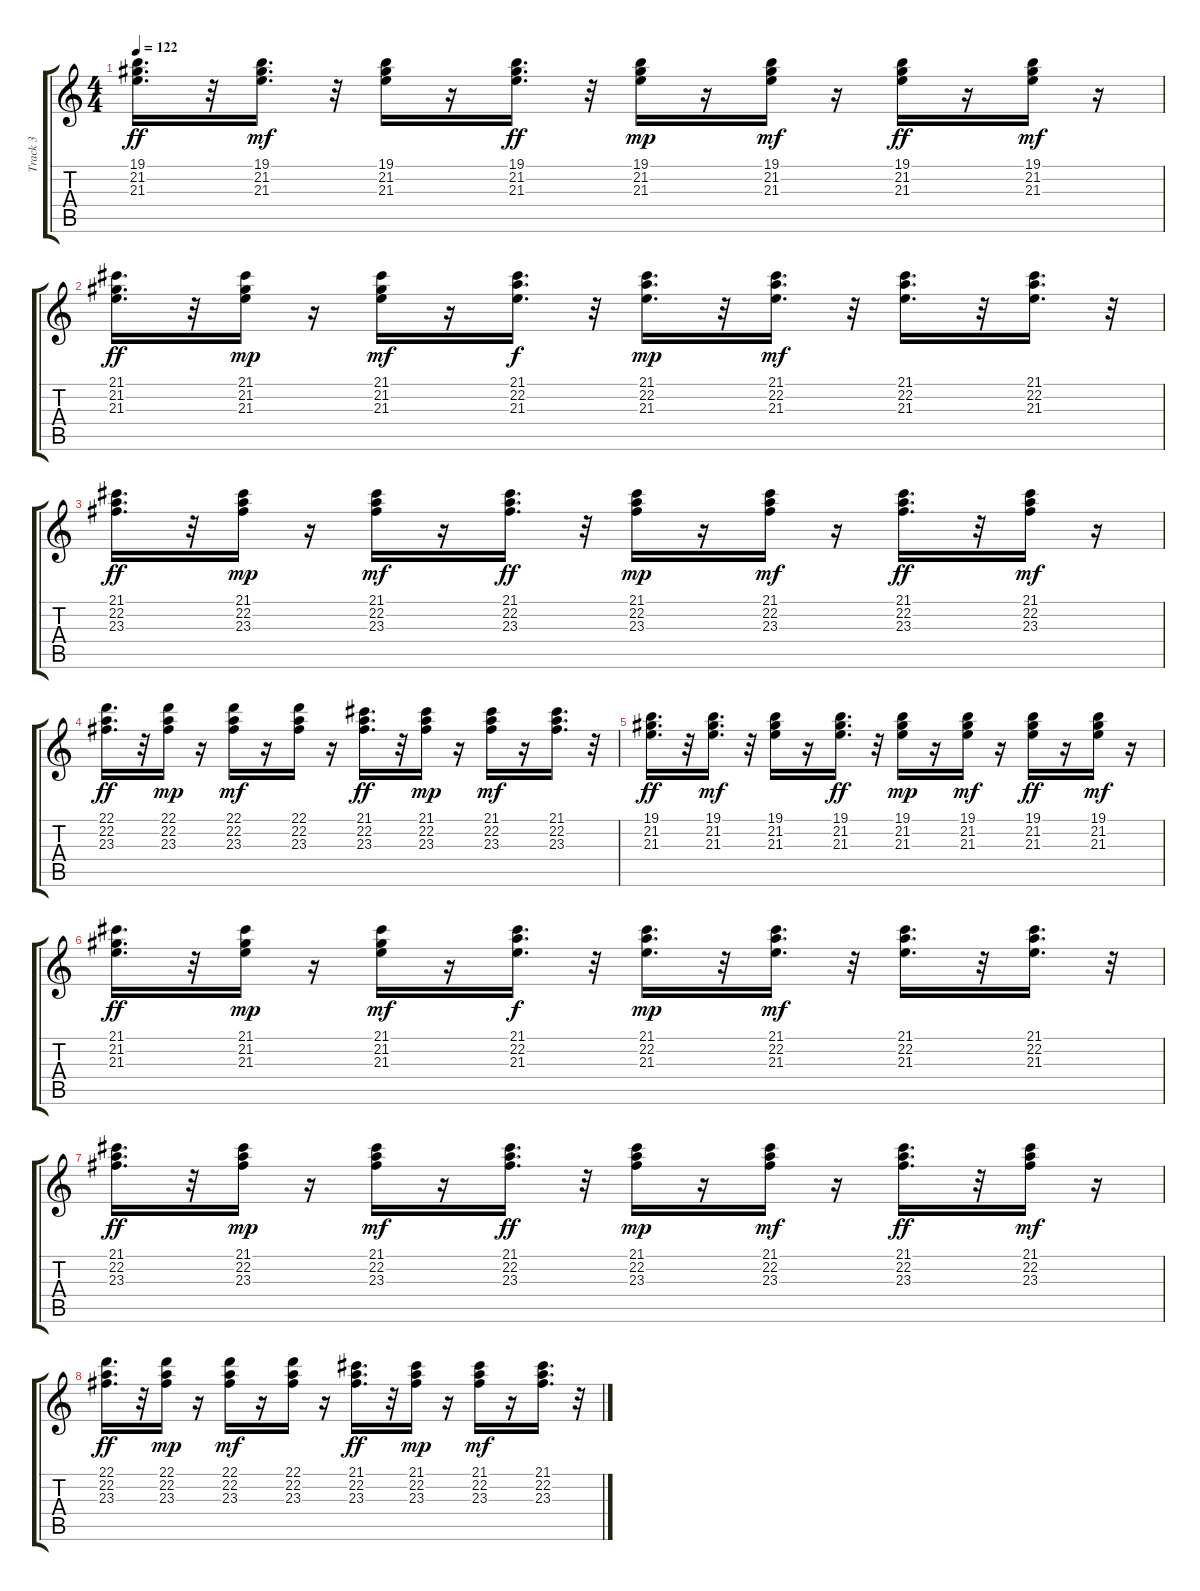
\track ("Track 3" "Track 3") {instrument acousticgrandpiano}
\staff {score tabs}
\tuning (E4 B3 G3 D3 A2 E2) {hide}
\ts (4 4)
\tempo 122
\clef g2
\ks c
(19.1 21.2 21.3).16{d dy ff} r.32 (19.1 21.2 21.3).16{d dy mf} r.32 (19.1 21.2 21.3).16 r.16 (19.1 21.2 21.3).16{d dy ff} r.32 (19.1 21.2 21.3).16{dy mp} r.16 (19.1 21.2 21.3).16{dy mf} r.16 (19.1 21.2 21.3).16{dy ff} r.16 (19.1 21.2 21.3).16{dy mf} r.16 |
(21.1 21.2 21.3).16{d dy ff} r.32 (21.1 21.2 21.3).16{dy mp} r.16 (21.1 21.2 21.3).16{dy mf} r.16 (21.1 22.2 21.3).16{d dy f} r.32 (21.1 22.2 21.3).16{d dy mp} r.32 (21.1 22.2 21.3).16{d dy mf} r.32 (21.1 22.2 21.3).16{d} r.32 (21.1 22.2 21.3).16{d} r.32 |
(21.1 22.2 23.3).16{d dy ff} r.32 (21.1 22.2 23.3).16{dy mp} r.16 (21.1 22.2 23.3).16{dy mf} r.16 (21.1 22.2 23.3).16{d dy ff} r.32 (21.1 22.2 23.3).16{dy mp} r.16 (21.1 22.2 23.3).16{dy mf} r.16 (21.1 22.2 23.3).16{d dy ff} r.32 (21.1 22.2 23.3).16{dy mf} r.16 |
(22.1 22.2 23.3).16{d dy ff} r.32 (22.1 22.2 23.3).16{dy mp} r.16 (22.1 22.2 23.3).16{dy mf} r.16 (22.1 22.2 23.3).16 r.16 (21.1 22.2 23.3).16{d dy ff} r.32 (21.1 22.2 23.3).16{dy mp} r.16 (21.1 22.2 23.3).16{dy mf} r.16 (21.1 22.2 23.3).16{d} r.32 |
(19.1 21.2 21.3).16{d dy ff} r.32 (19.1 21.2 21.3).16{d dy mf} r.32 (19.1 21.2 21.3).16 r.16 (19.1 21.2 21.3).16{d dy ff} r.32 (19.1 21.2 21.3).16{dy mp} r.16 (19.1 21.2 21.3).16{dy mf} r.16 (19.1 21.2 21.3).16{dy ff} r.16 (19.1 21.2 21.3).16{dy mf} r.16 |
(21.1 21.2 21.3).16{d dy ff} r.32 (21.1 21.2 21.3).16{dy mp} r.16 (21.1 21.2 21.3).16{dy mf} r.16 (21.1 22.2 21.3).16{d dy f} r.32 (21.1 22.2 21.3).16{d dy mp} r.32 (21.1 22.2 21.3).16{d dy mf} r.32 (21.1 22.2 21.3).16{d} r.32 (21.1 22.2 21.3).16{d} r.32 |
(21.1 22.2 23.3).16{d dy ff} r.32 (21.1 22.2 23.3).16{dy mp} r.16 (21.1 22.2 23.3).16{dy mf} r.16 (21.1 22.2 23.3).16{d dy ff} r.32 (21.1 22.2 23.3).16{dy mp} r.16 (21.1 22.2 23.3).16{dy mf} r.16 (21.1 22.2 23.3).16{d dy ff} r.32 (21.1 22.2 23.3).16{dy mf} r.16 |
(22.1 22.2 23.3).16{d dy ff} r.32 (22.1 22.2 23.3).16{dy mp} r.16 (22.1 22.2 23.3).16{dy mf} r.16 (22.1 22.2 23.3).16 r.16 (21.1 22.2 23.3).16{d dy ff} r.32 (21.1 22.2 23.3).16{dy mp} r.16 (21.1 22.2 23.3).16{dy mf} r.16 (21.1 22.2 23.3).16{d} r.32
